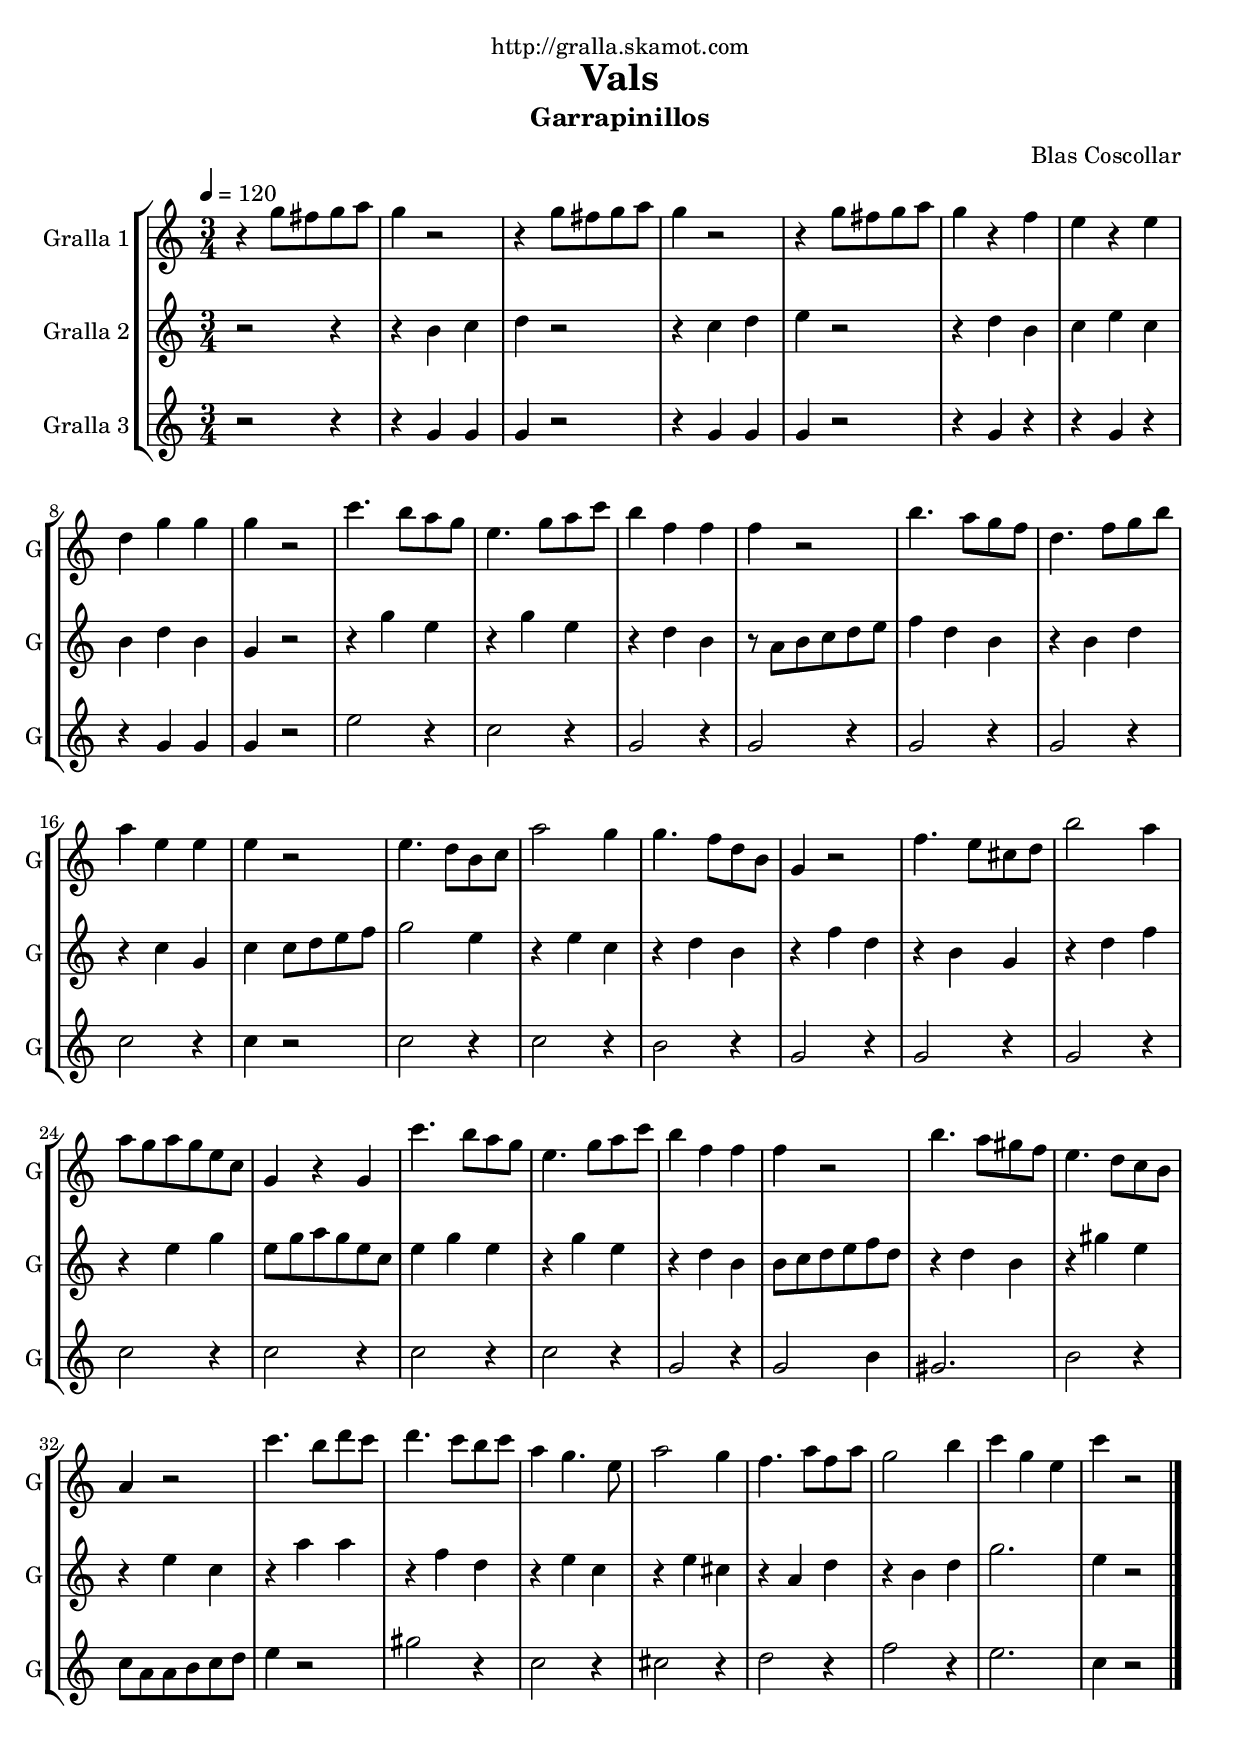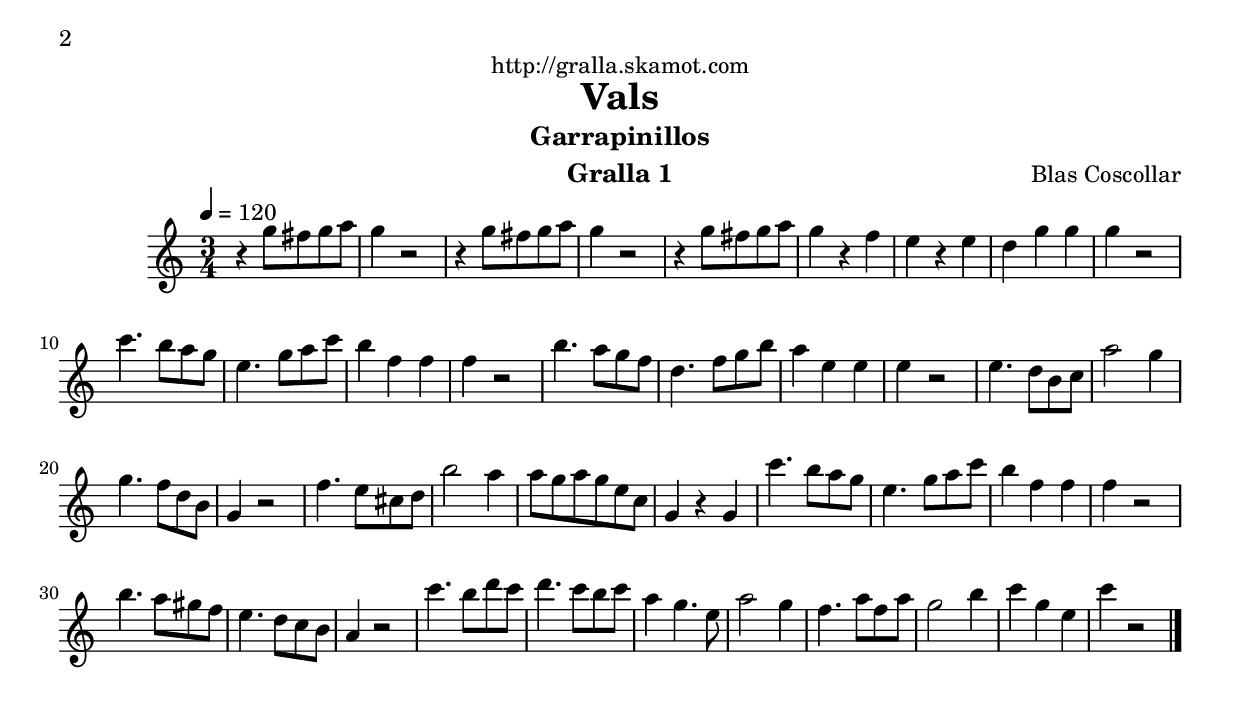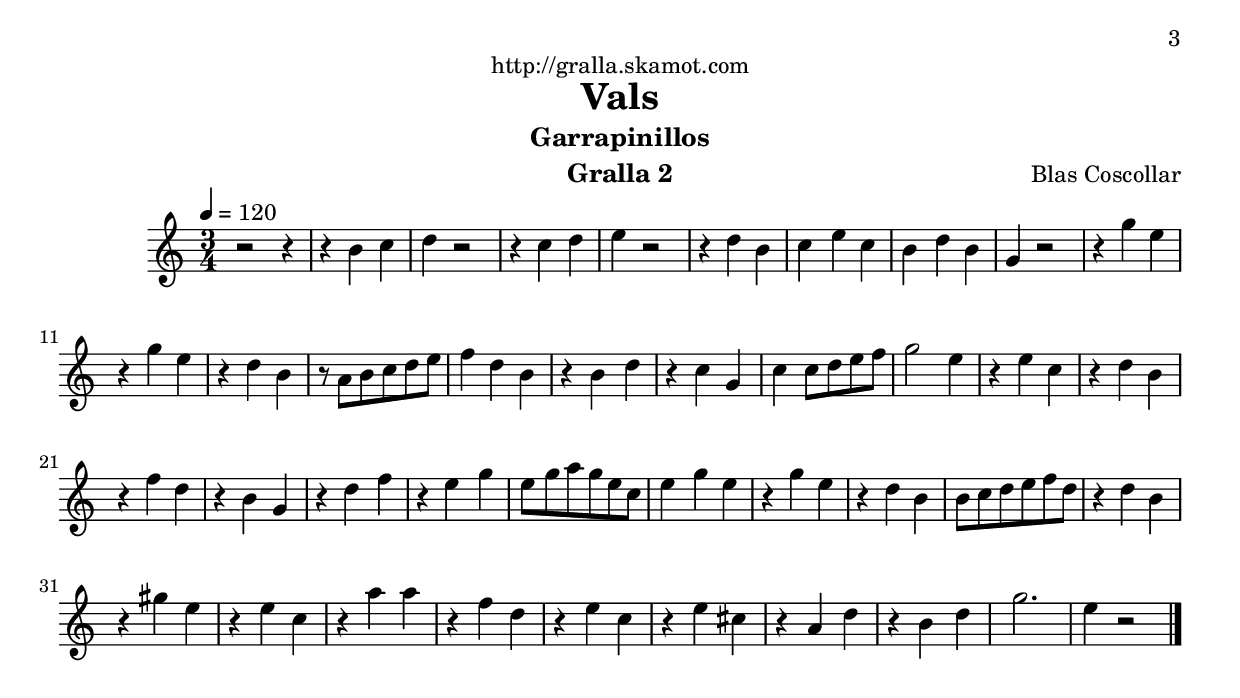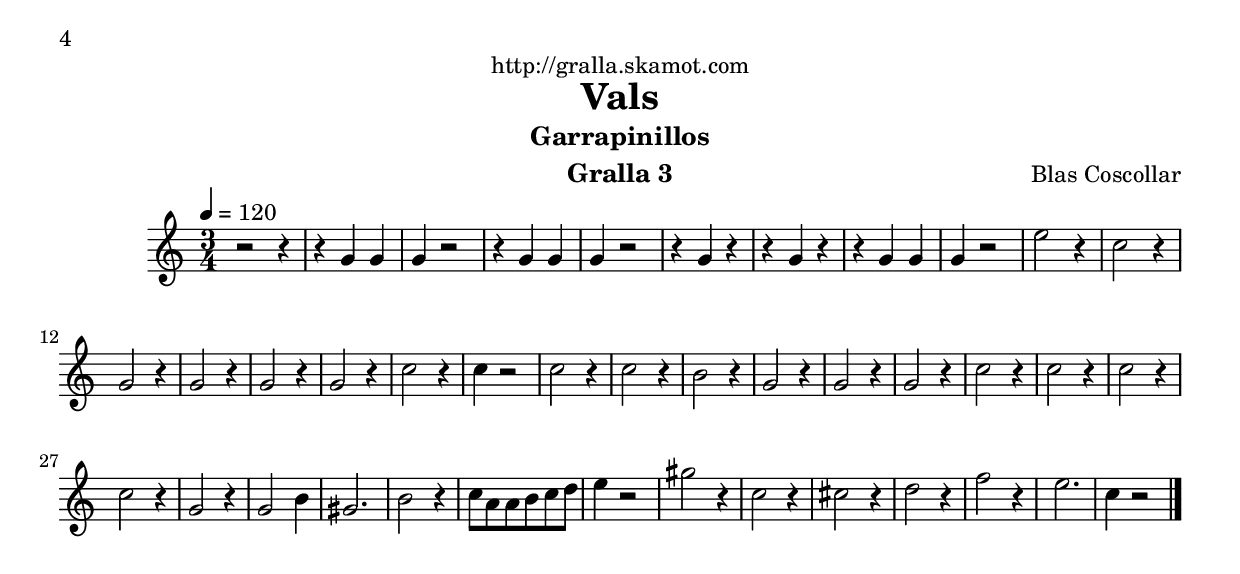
\version "2.16.2"

\header {
  dedication="http://gralla.skamot.com"
  title="Vals"
  subtitle="Garrapinillos"
  subsubtitle=""
  poet=""
  meter=""
  piece=""
  composer="Blas Coscollar"
  arranger=""
  opus=""
  instrument=""
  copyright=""
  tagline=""
}

liniaroAa =
\relative g''
{
  \tempo 4=120
  \clef treble
  \key c \major
  \time 3/4
  r4 g8 fis g a  |
  g4 r2  |
  r4 g8 fis g a  |
  g4 r2  |
  %05
  r4 g8 fis g a  |
  g4 r f  |
  e4 r e  |
  d4 g g  |
  g4 r2  |
  %10
  c4. b8 a g  |
  e4. g8 a c  |
  b4 f f  |
  f4 r2  |
  b4. a8 g f  |
  %15
  d4. f8 g b  |
  a4 e e  |
  e4 r2  |
  e4. d8 b c  |
  a'2 g4  |
  %20
  g4. f8 d b  |
  g4 r2  |
  f'4. e8 cis d  |
  b'2 a4  |
  a8 g a g e c  |
  %25
  g4 r g  |
  c'4. b8 a g  |
  e4. g8 a c  |
  b4 f f  |
  f4 r2  |
  %30
  b4. a8 gis f  |
  e4. d8 c b  |
  a4 r2  |
  c'4. b8 d c  |
  d4. c8 b c  |
  %35
  a4 g4. e8  |
  a2 g4  |
  f4. a8 f a  |
  g2 b4  |
  c4 g e  |
  %40
  c'4 r2  \bar "|."
}

liniaroAb =
\relative b'
{
  \tempo 4=120
  \clef treble
  \key c \major
  \time 3/4
  r2 r4  |
  r4 b c  |
  d4 r2  |
  r4 c d  |
  %05
  e4 r2  |
  r4 d b  |
  c4 e c  |
  b4 d b  |
  g4 r2  |
  %10
  r4 g' e  |
  r4 g e  |
  r4 d b  |
  r8 a b c d e  |
  f4 d b  |
  %15
  r4 b d  |
  r4 c g  |
  c4 c8 d e f  |
  g2 e4  |
  r4 e c  |
  %20
  r4 d b  |
  r4 f' d  |
  r4 b g  |
  r4 d' f  |
  r4 e g  |
  %25
  e8 g a g e c  |
  e4 g e  |
  r4 g e  |
  r4 d b  |
  b8 c d e f d  |
  %30
  r4 d b  |
  r4 gis' e  |
  r4 e c  |
  r4 a' a  |
  r4 f d  |
  %35
  r4 e c  |
  r4 e cis  |
  r4 a d  |
  r4 b d  |
  g2.  |
  %40
  e4 r2  \bar "|."
}

liniaroAc =
\relative g'
{
  \tempo 4=120
  \clef treble
  \key c \major
  \time 3/4
  r2 r4  |
  r4 g g  |
  g4 r2  |
  r4 g g  |
  %05
  g4 r2  |
  r4 g r  |
  r4 g r  |
  r4 g g  |
  g4 r2  |
  %10
  e'2 r4  |
  c2 r4  |
  g2 r4  |
  g2 r4  |
  g2 r4  |
  %15
  g2 r4  |
  c2 r4  |
  c4 r2  |
  c2 r4  |
  c2 r4  |
  %20
  b2 r4  |
  g2 r4  |
  g2 r4  |
  g2 r4  |
  c2 r4  |
  %25
  c2 r4  |
  c2 r4  |
  c2 r4  |
  g2 r4  |
  g2 b4  |
  %30
  gis2.  |
  b2 r4  |
  c8 a a b c d  |
  e4 r2  |
  gis2 r4  |
  %35
  c,2 r4  |
  cis2 r4  |
  d2 r4  |
  f2 r4  |
  e2.  |
  %40
  c4 r2  \bar "|."
}

\bookpart {
  \score {
    \new StaffGroup {
      \override Score.RehearsalMark #'self-alignment-X = #LEFT
      <<
        \new Staff \with {instrumentName = #"Gralla 1" shortInstrumentName = #"G"} \liniaroAa
        \new Staff \with {instrumentName = #"Gralla 2" shortInstrumentName = #"G"} \liniaroAb
        \new Staff \with {instrumentName = #"Gralla 3" shortInstrumentName = #"G"} \liniaroAc
      >>
    }
    \layout {}
  }
  \score { \unfoldRepeats
    \new StaffGroup {
      \override Score.RehearsalMark #'self-alignment-X = #LEFT
      <<
        \new Staff \with {instrumentName = #"Gralla 1" shortInstrumentName = #"G"} \liniaroAa
        \new Staff \with {instrumentName = #"Gralla 2" shortInstrumentName = #"G"} \liniaroAb
        \new Staff \with {instrumentName = #"Gralla 3" shortInstrumentName = #"G"} \liniaroAc
      >>
    }
    \midi {
      \set Staff.midiInstrument = "oboe"
      \set DrumStaff.midiInstrument = "drums"
    }
  }
}

\bookpart {
  \header {instrument="Gralla 1"}
  \score {
    \new StaffGroup {
      \override Score.RehearsalMark #'self-alignment-X = #LEFT
      <<
        \new Staff \liniaroAa
      >>
    }
    \layout {}
  }
  \score { \unfoldRepeats
    \new StaffGroup {
      \override Score.RehearsalMark #'self-alignment-X = #LEFT
      <<
        \new Staff \liniaroAa
      >>
    }
    \midi {
      \set Staff.midiInstrument = "oboe"
      \set DrumStaff.midiInstrument = "drums"
    }
  }
}

\bookpart {
  \header {instrument="Gralla 2"}
  \score {
    \new StaffGroup {
      \override Score.RehearsalMark #'self-alignment-X = #LEFT
      <<
        \new Staff \liniaroAb
      >>
    }
    \layout {}
  }
  \score { \unfoldRepeats
    \new StaffGroup {
      \override Score.RehearsalMark #'self-alignment-X = #LEFT
      <<
        \new Staff \liniaroAb
      >>
    }
    \midi {
      \set Staff.midiInstrument = "oboe"
      \set DrumStaff.midiInstrument = "drums"
    }
  }
}

\bookpart {
  \header {instrument="Gralla 3"}
  \score {
    \new StaffGroup {
      \override Score.RehearsalMark #'self-alignment-X = #LEFT
      <<
        \new Staff \liniaroAc
      >>
    }
    \layout {}
  }
  \score { \unfoldRepeats
    \new StaffGroup {
      \override Score.RehearsalMark #'self-alignment-X = #LEFT
      <<
        \new Staff \liniaroAc
      >>
    }
    \midi {
      \set Staff.midiInstrument = "oboe"
      \set DrumStaff.midiInstrument = "drums"
    }
  }
}

